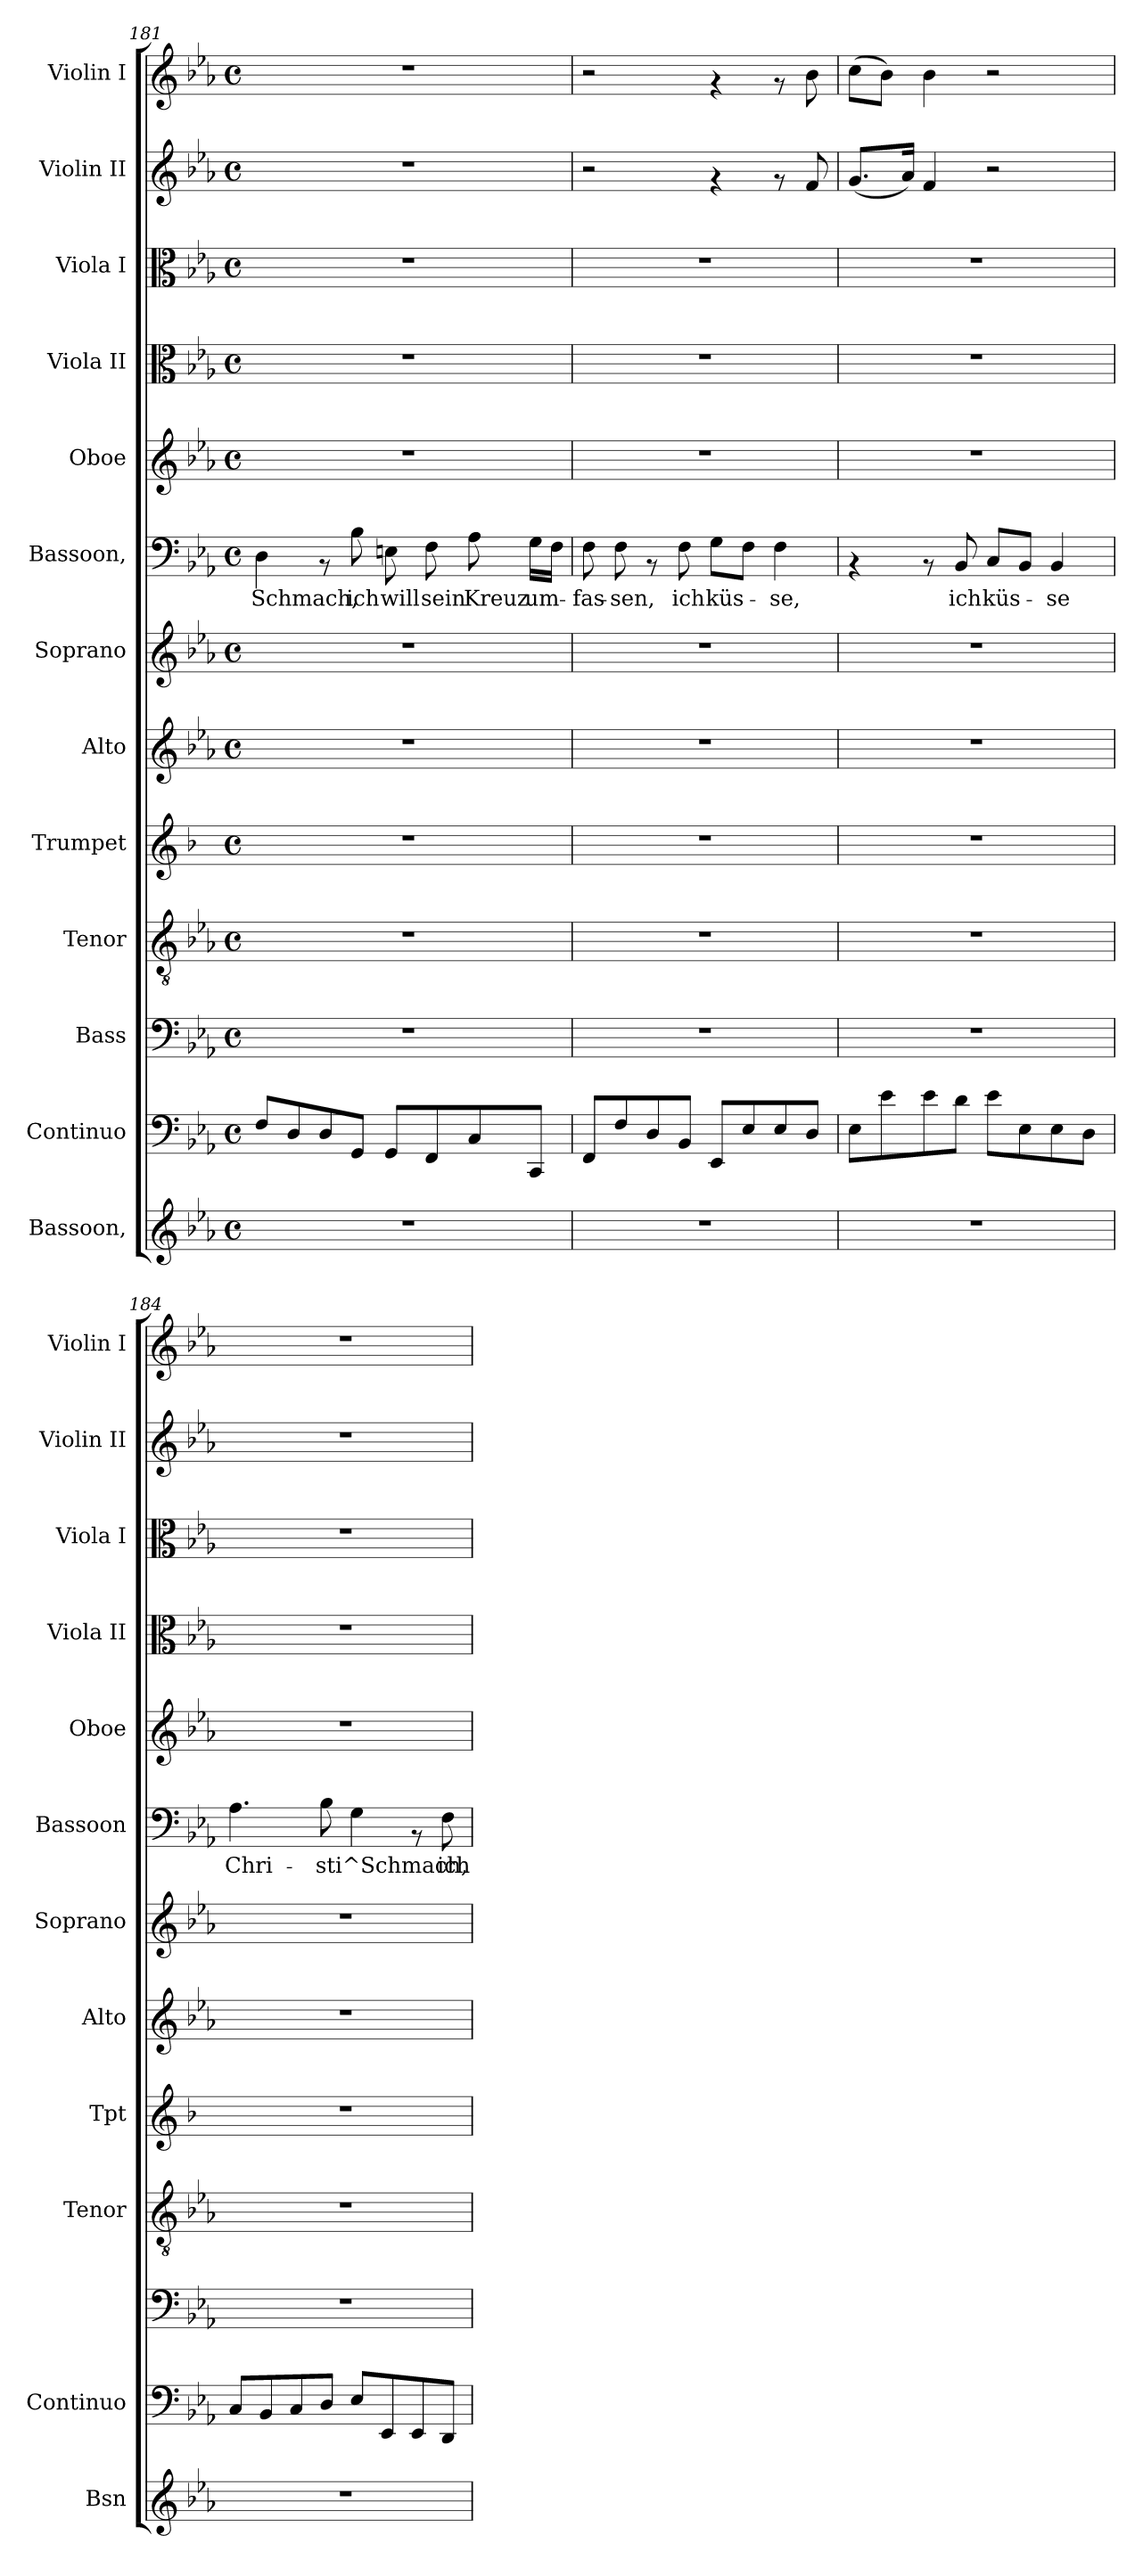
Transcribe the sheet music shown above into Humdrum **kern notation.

**kern	**kern	**kern	**kern	**kern	**kern	**kern	**kern	**text	**kern	**kern	**kern	**kern	**kern
*part13	*part12	*part11	*part10	*part9	*part8	*part7	*part6	*part6	*part5	*part4	*part3	*part2	*part1
*staff13	*staff12	*staff11	*staff10	*staff9	*staff8	*staff7	*staff6	*staff6	*staff5	*staff4	*staff3	*staff2	*staff1
*I"Bassoon,	*I"Continuo	*I"Bass	*I"Tenor	*I"Trumpet	*I"Alto	*I"Soprano	*I"Bassoon,	*	*I"Oboe	*I"Viola II	*I"Viola I	*I"Violin II	*I"Violin I
*I'Bsn	*I'Continuo	*	*I'Tenor	*I'Tpt	*I'Alto	*I'Soprano	*I'Bassoon	*	*I'Oboe	*I'Viola II	*I'Viola I	*I'Violin II	*I'Violin I
*clefG2	*clefF4	*clefF4	*clefGv2	*clefG2	*clefG2	*clefG2	*clefF4	*	*clefG2	*clefC3	*clefC3	*clefG2	*clefG2
*	*	*	*	*ITrd1c2	*	*	*	*	*	*	*	*	*
*k[b-e-a-]	*k[b-e-a-]	*k[b-e-a-]	*k[b-e-a-]	*k[b-e-a-]	*k[b-e-a-]	*k[b-e-a-]	*k[b-e-a-]	*	*k[b-e-a-]	*k[b-e-a-]	*k[b-e-a-]	*k[b-e-a-]	*k[b-e-a-]
*E-:	*E-:	*E-:	*E-:	*E-:	*E-:	*E-:	*E-:	*	*E-:	*E-:	*E-:	*E-:	*E-:
*M4/4	*M4/4	*M4/4	*M4/4	*M4/4	*M4/4	*M4/4	*M4/4	*	*M4/4	*M4/4	*M4/4	*M4/4	*M4/4
*met(c)	*met(c)	*met(c)	*met(c)	*met(c)	*met(c)	*met(c)	*met(c)	*	*met(c)	*met(c)	*met(c)	*met(c)	*met(c)
=181	=181	=181	=181	=181	=181	=181	=181	=181	=181	=181	=181	=181	=181
!	!	!	!	!	!	!	!	!LO:LY:b	!	!	!	!	!
1r	8F/L	1r	1r	1r	1r	1r	4D\	Schmach,	1r	1r	1r	1r	1r
.	8D/	.	.	.	.	.	.	.	.	.	.	.	.
.	8D/	.	.	.	.	.	8rAA	.	.	.	.	.	.
!	!	!	!	!	!	!	!	!LO:LY:b	!	!	!	!	!
.	8GG/J	.	.	.	.	.	8B-\	ich	.	.	.	.	.
!	!	!	!	!	!	!	!	!LO:LY:b	!	!	!	!	!
.	8GG/L	.	.	.	.	.	8En\	will	.	.	.	.	.
!	!	!	!	!	!	!	!	!LO:LY:b	!	!	!	!	!
.	8FF/	.	.	.	.	.	8F\	sein	.	.	.	.	.
!	!	!	!	!	!	!	!	!LO:LY:b	!	!	!	!	!
.	8C/	.	.	.	.	.	8A-\	Kreuz	.	.	.	.	.
!	!	!	!	!	!	!	!	!LO:LY:b	!	!	!	!	!
.	8CC/J	.	.	.	.	.	16G\LL	um-	.	.	.	.	.
.	.	.	.	.	.	.	16F\JJ	.	.	.	.	.	.
=182	=182	=182	=182	=182	=182	=182	=182	=182	=182	=182	=182	=182	=182
!	!	!	!	!	!	!	!	!LO:LY:b	!	!	!	!	!
1r	8FF/L	1r	1r	1r	1r	1r	8F\	-fas-	1r	1r	1r	2r	2r
!	!	!	!	!	!	!	!	!LO:LY:b	!	!	!	!	!
.	8F/	.	.	.	.	.	8F\	-sen,	.	.	.	.	.
.	8D/	.	.	.	.	.	8rAA	.	.	.	.	.	.
!	!	!	!	!	!	!	!	!LO:LY:b	!	!	!	!	!
.	8BB-/J	.	.	.	.	.	8F\	ich	.	.	.	.	.
!	!	!	!	!	!	!	!	!LO:LY:b	!	!	!	!	!
.	8EE-/L	.	.	.	.	.	8G\L	küs-	.	.	.	4rf	4rf
.	8E-/	.	.	.	.	.	8F\J	.	.	.	.	.	.
!	!	!	!	!	!	!	!	!LO:LY:b	!	!	!	!	!
.	8E-/	.	.	.	.	.	4F\	-se,	.	.	.	8rf	8rf
.	8D/J	.	.	.	.	.	.	.	.	.	.	8f/	8b-\
!!LO:LB:g=z
=183	=183	=183	=183	=183	=183	=183	=183	=183	=183	=183	=183	=183	=183
1r	8E-\L	1r	1r	1r	1r	1r	4rAA	.	1r	1r	1r	(<8.g/L	(>8cc\L
.	8e-\	.	.	.	.	.	.	.	.	.	.	.	8b-\J)
.	.	.	.	.	.	.	.	.	.	.	.	16a-/Jk)	.
.	8e-\	.	.	.	.	.	8rAA	.	.	.	.	4f/	4b-\
!	!	!	!	!	!	!	!	!LO:LY:b	!	!	!	!	!
.	8d\J	.	.	.	.	.	8BB-/	ich	.	.	.	.	.
!	!	!	!	!	!	!	!	!LO:LY:b	!	!	!	!	!
.	8e-\L	.	.	.	.	.	8C/L	küs-	.	.	.	2r	2r
.	8E-\	.	.	.	.	.	8BB-/J	.	.	.	.	.	.
!	!	!	!	!	!	!	!	!LO:LY:b	!	!	!	!	!
.	8E-\	.	.	.	.	.	4BB-/	-se	.	.	.	.	.
.	8D\J	.	.	.	.	.	.	.	.	.	.	.	.
=184	=184	=184	=184	=184	=184	=184	=184	=184	=184	=184	=184	=184	=184
!	!	!	!	!	!	!	!	!LO:LY:b	!	!	!	!	!
1r	8C/L	1r	1r	1r	1r	1r	4.A-\	Chri-	1r	1r	1r	1r	1r
.	8BB-/	.	.	.	.	.	.	.	.	.	.	.	.
.	8C/	.	.	.	.	.	.	.	.	.	.	.	.
!	!	!	!	!	!	!	!	!LO:LY:b	!	!	!	!	!
.	8D/J	.	.	.	.	.	8B-\	-sti^Schmach,	.	.	.	.	.
.	8E-/L	.	.	.	.	.	4G\	.	.	.	.	.	.
.	8EE-/	.	.	.	.	.	.	.	.	.	.	.	.
.	8EE-/	.	.	.	.	.	8rAA	.	.	.	.	.	.
!	!	!	!	!	!	!	!	!LO:LY:b	!	!	!	!	!
.	8DD/J	.	.	.	.	.	8F\	ich	.	.	.	.	.
=	=	=	=	=	=	=	=	=	=	=	=	=	=
*-	*-	*-	*-	*-	*-	*-	*-	*-	*-	*-	*-	*-	*-
